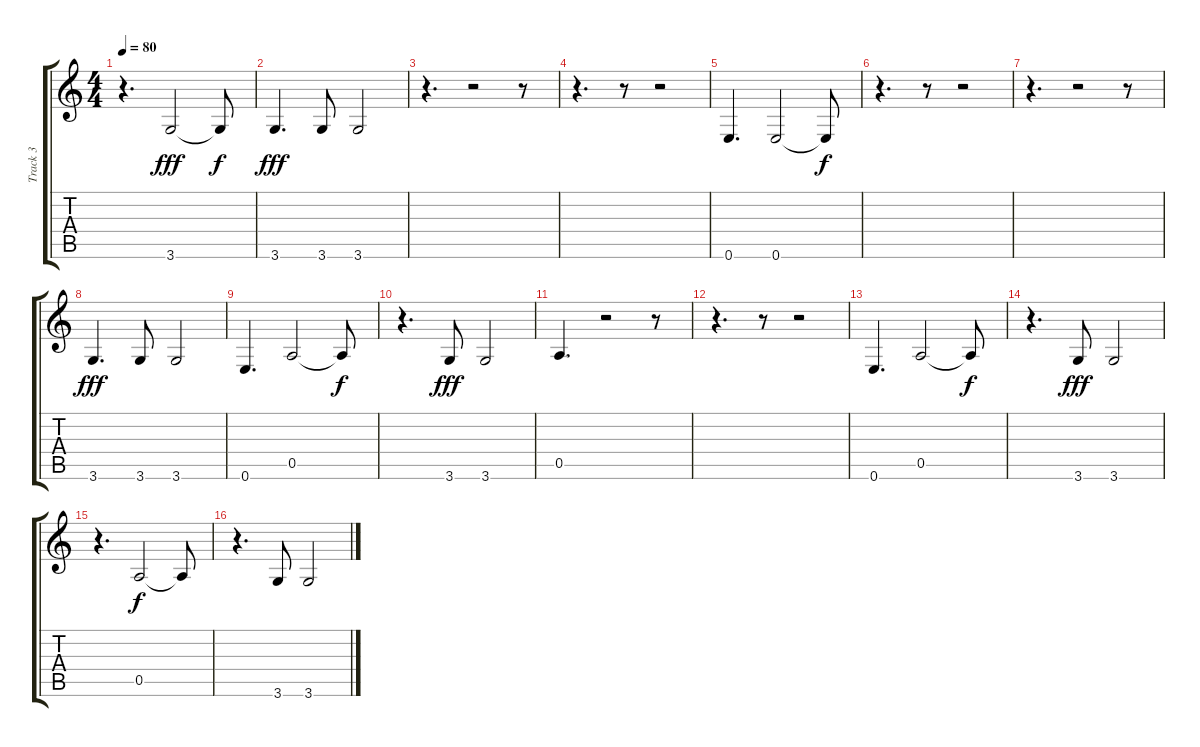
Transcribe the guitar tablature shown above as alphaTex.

\track ("Track 3" "Track 3") {instrument fretlessbass}
\staff {score tabs}
\tuning (E4 B3 G3 D3 A2 E2) {hide}
\ts (4 4)
\tempo 80
\clef g2
\ks c
r.4{d dy fff} 3.6.2 3.6{t}.8{dy f} |
3.6.4{d dy fff} 3.6.8 3.6.2 |
r.4{d} r.2 r.8 |
r.4{d} r.8 r.2 |
0.6.4{d} 0.6.2 0.6{t}.8{dy f} |
r.4{d} r.8 r.2 |
r.4{d} r.2 r.8 |
3.6.4{d dy fff} 3.6.8 3.6.2 |
0.6.4{d} 0.5.2 0.5{t}.8{dy f} |
r.4{d} 3.6.8{dy fff} 3.6.2 |
0.5.4{d} r.2 r.8 |
r.4{d} r.8 r.2 |
0.6.4{d} 0.5.2 0.5{t}.8{dy f} |
r.4{d} 3.6.8{dy fff} 3.6.2 |
r.4{d} 0.5.2{dy f} 0.5{t}.8 |
r.4{d} 3.6.8 3.6.2
